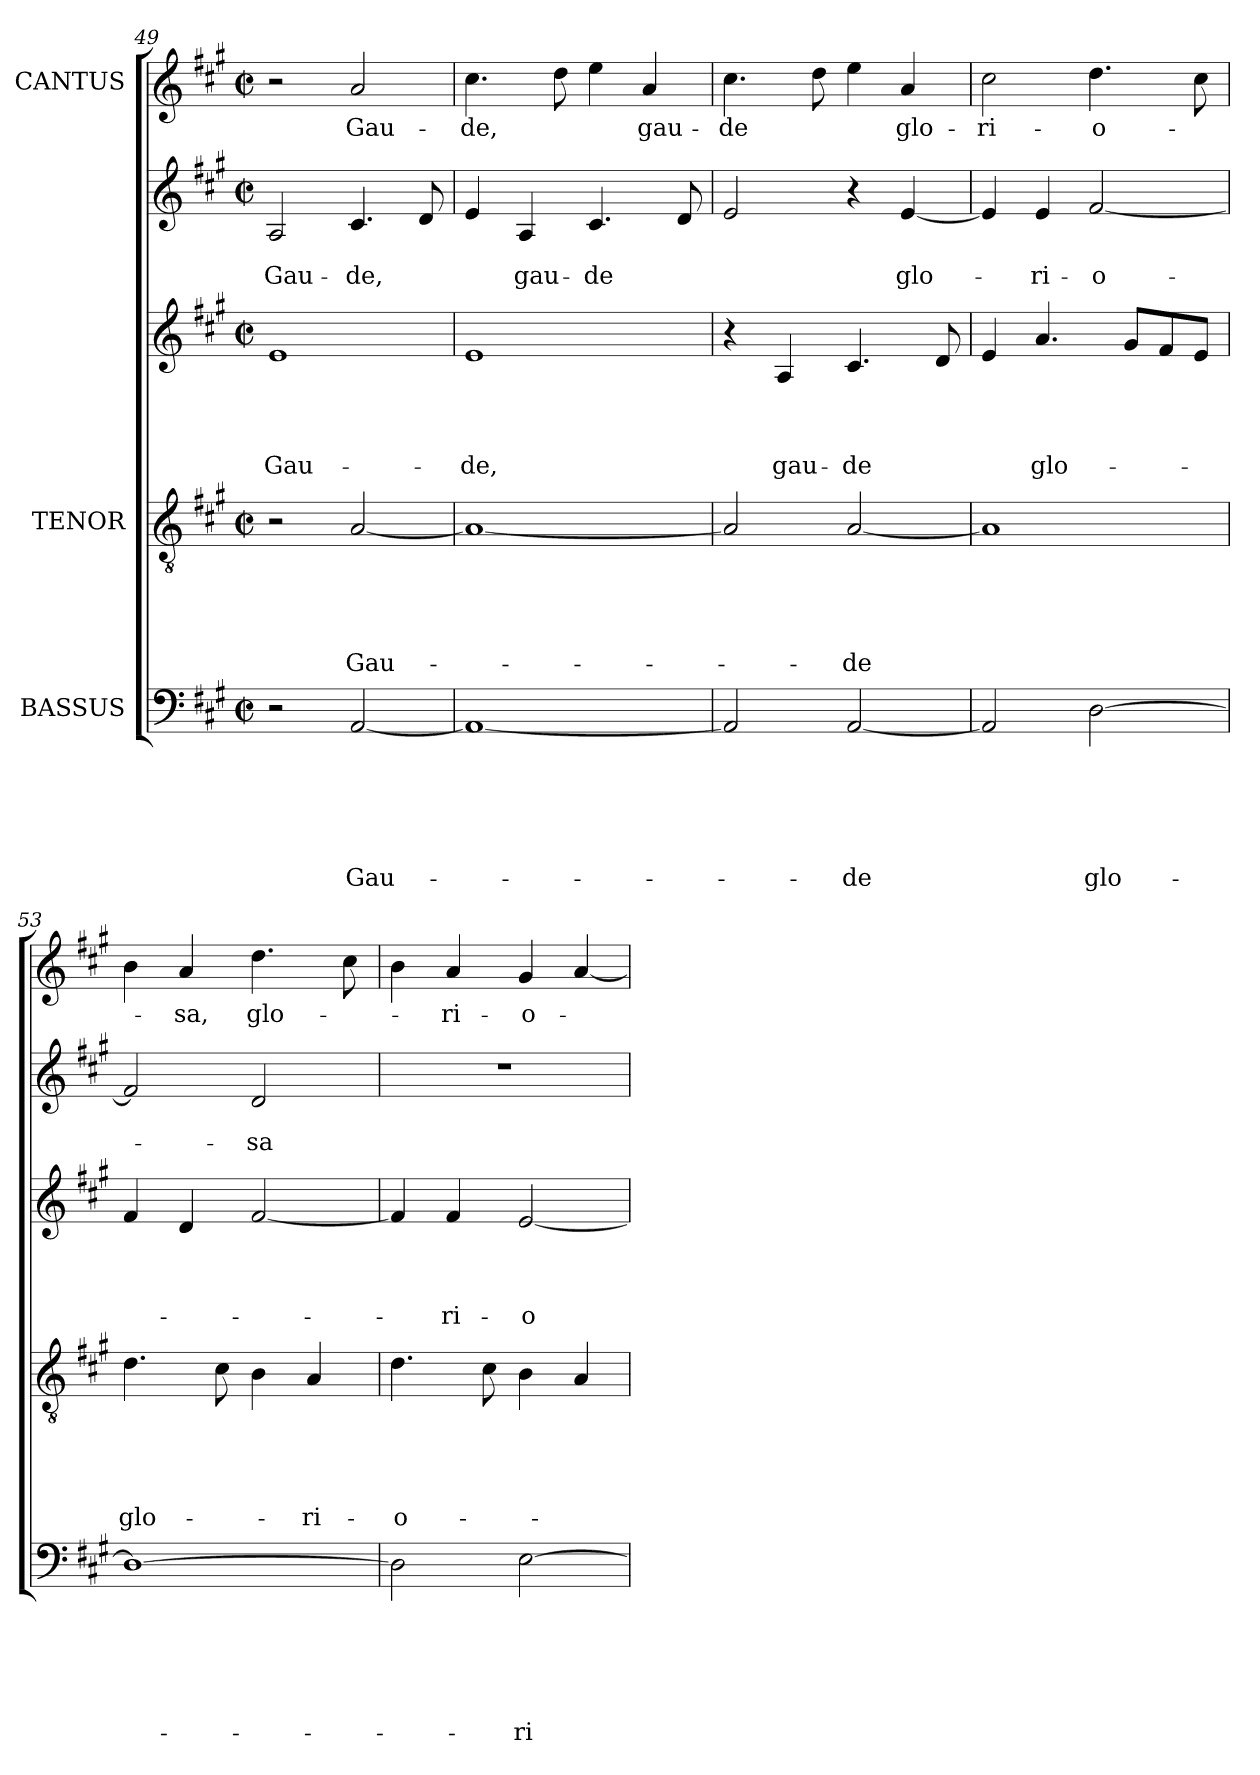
**kern	**text	**text	**text	**text	**text	**text	**kern	**text	**text	**text	**text	**text	**kern	**text	**text	**text	**text	**kern	**text	**text	**kern	**text
*part5	*part5	*part5	*part5	*part5	*part5	*part5	*part4	*part4	*part4	*part4	*part4	*part4	*part3	*part3	*part3	*part3	*part3	*part2	*part2	*part2	*part1	*part1
*staff5	*staff5	*staff5	*staff5	*staff5	*staff5	*staff5	*staff4	*staff4	*staff4	*staff4	*staff4	*staff4	*staff3	*staff3	*staff3	*staff3	*staff3	*staff2	*staff2	*staff2	*staff1	*staff1
*I"BASSUS	*	*	*	*	*	*	*I"TENOR	*	*	*	*	*	*	*	*	*	*	*	*	*	*I"CANTUS	*
*clefF4	*	*	*	*	*	*	*clefGv2	*	*	*	*	*	*clefG2	*	*	*	*	*clefG2	*	*	*clefG2	*
*k[f#c#g#]	*	*	*	*	*	*	*k[f#c#g#]	*	*	*	*	*	*k[f#c#g#]	*	*	*	*	*k[f#c#g#]	*	*	*k[f#c#g#]	*
*A:	*	*	*	*	*	*	*A:	*	*	*	*	*	*A:	*	*	*	*	*A:	*	*	*A:	*
*M2/2	*	*	*	*	*	*	*M2/2	*	*	*	*	*	*M2/2	*	*	*	*	*M2/2	*	*	*M2/2	*
*met(c|)	*	*	*	*	*	*	*met(c|)	*	*	*	*	*	*met(c|)	*	*	*	*	*met(c|)	*	*	*met(c|)	*
=49	=49	=49	=49	=49	=49	=49	=49	=49	=49	=49	=49	=49	=49	=49	=49	=49	=49	=49	=49	=49	=49	=49
!	!	!	!	!	!	!	!	!	!	!	!	!	!	!	!	!	!LO:LY:b	!	!	!LO:LY:b	!	!
2r	.	.	.	.	.	.	2r	.	.	.	.	.	1e	.	.	.	Gau-	2A/	.	Gau-	2r	.
!	!	!	!	!	!	!LO:LY:b	!	!	!	!	!	!LO:LY:b	!	!	!	!	!	!	!	!LO:LY:b	!	!LO:LY:b
[<2AA/	.	.	.	.	.	Gau-	[<2A/	.	.	.	.	Gau-	.	.	.	.	.	4.c#/	.	-de,	2a/	Gau-
.	.	.	.	.	.	.	.	.	.	.	.	.	.	.	.	.	.	8d/	.	.	.	.
=50	=50	=50	=50	=50	=50	=50	=50	=50	=50	=50	=50	=50	=50	=50	=50	=50	=50	=50	=50	=50	=50	=50
!	!	!	!	!	!	!	!	!	!	!	!	!	!	!	!	!	!LO:LY:b	!	!	!	!	!LO:LY:b
1AA_	.	.	.	.	.	.	1A_	.	.	.	.	.	1e	.	.	.	-de,	4e/	.	.	4.cc#\	-de,
!	!	!	!	!	!	!	!	!	!	!	!	!	!	!	!	!	!	!	!	!LO:LY:b	!	!
.	.	.	.	.	.	.	.	.	.	.	.	.	.	.	.	.	.	4A/	.	gau-	.	.
.	.	.	.	.	.	.	.	.	.	.	.	.	.	.	.	.	.	.	.	.	8dd\	.
!	!	!	!	!	!	!	!	!	!	!	!	!	!	!	!	!	!	!	!	!LO:LY:b	!	!
.	.	.	.	.	.	.	.	.	.	.	.	.	.	.	.	.	.	4.c#/	.	-de	4ee\	.
!	!	!	!	!	!	!	!	!	!	!	!	!	!	!	!	!	!	!	!	!	!	!LO:LY:b
.	.	.	.	.	.	.	.	.	.	.	.	.	.	.	.	.	.	.	.	.	4a/	gau-
.	.	.	.	.	.	.	.	.	.	.	.	.	.	.	.	.	.	8d/	.	.	.	.
!!LO:LB:g=z
=51	=51	=51	=51	=51	=51	=51	=51	=51	=51	=51	=51	=51	=51	=51	=51	=51	=51	=51	=51	=51	=51	=51
!	!	!	!	!	!	!	!	!	!	!	!	!	!	!	!	!	!	!	!	!	!	!LO:LY:b
2AA/]	.	.	.	.	.	.	2A/]	.	.	.	.	.	4r	.	.	.	.	2e/	.	.	4.cc#\	-de
!	!	!	!	!	!	!	!	!	!	!	!	!	!	!	!	!	!LO:LY:b	!	!	!	!	!
.	.	.	.	.	.	.	.	.	.	.	.	.	4A/	.	.	.	gau-	.	.	.	.	.
.	.	.	.	.	.	.	.	.	.	.	.	.	.	.	.	.	.	.	.	.	8dd\	.
!	!	!	!	!	!	!LO:LY:b	!	!	!	!	!	!LO:LY:b	!	!	!	!	!LO:LY:b	!	!	!	!	!
[<2AA/	.	.	.	.	.	-de	[<2A/	.	.	.	.	-de	4.c#/	.	.	.	-de	4r	.	.	4ee\	.
!	!	!	!	!	!	!	!	!	!	!	!	!	!	!	!	!	!	!	!	!LO:LY:b	!	!LO:LY:b
.	.	.	.	.	.	.	.	.	.	.	.	.	.	.	.	.	.	[<4e/	.	glo-	4a/	glo-
.	.	.	.	.	.	.	.	.	.	.	.	.	8d/	.	.	.	.	.	.	.	.	.
=52	=52	=52	=52	=52	=52	=52	=52	=52	=52	=52	=52	=52	=52	=52	=52	=52	=52	=52	=52	=52	=52	=52
!	!	!	!	!	!	!	!	!	!	!	!	!	!	!	!	!	!	!	!	!	!	!LO:LY:b
2AA/]	.	.	.	.	.	.	1A]	.	.	.	.	.	4e/	.	.	.	.	4e/]	.	.	2cc#\	-ri-
!	!	!	!	!	!	!	!	!	!	!	!	!	!	!	!	!	!LO:LY:b	!	!	!LO:LY:b	!	!
.	.	.	.	.	.	.	.	.	.	.	.	.	4.a/	.	.	.	glo-	4e/	.	-ri-	.	.
!	!	!	!	!	!	!LO:LY:b	!	!	!	!	!	!	!	!	!	!	!	!	!	!LO:LY:b	!	!LO:LY:b
[>2D\	.	.	.	.	.	glo-	.	.	.	.	.	.	.	.	.	.	.	[<2f#/	.	-o-	4.dd\	-o-
.	.	.	.	.	.	.	.	.	.	.	.	.	8g#/L	.	.	.	.	.	.	.	.	.
.	.	.	.	.	.	.	.	.	.	.	.	.	8f#/	.	.	.	.	.	.	.	.	.
.	.	.	.	.	.	.	.	.	.	.	.	.	8e/J	.	.	.	.	.	.	.	8cc#\	.
=53	=53	=53	=53	=53	=53	=53	=53	=53	=53	=53	=53	=53	=53	=53	=53	=53	=53	=53	=53	=53	=53	=53
!	!	!	!	!	!	!	!	!	!	!	!	!LO:LY:b	!	!	!	!	!	!	!	!	!	!
1D_	.	.	.	.	.	.	4.d\	.	.	.	.	glo-	4f#/	.	.	.	.	2f#/]	.	.	4b\	.
!	!	!	!	!	!	!	!	!	!	!	!	!	!	!	!	!	!	!	!	!	!	!LO:LY:b
.	.	.	.	.	.	.	.	.	.	.	.	.	4d/	.	.	.	.	.	.	.	4a/	-sa,
.	.	.	.	.	.	.	8c#\	.	.	.	.	.	.	.	.	.	.	.	.	.	.	.
!	!	!	!	!	!	!	!	!	!	!	!	!	!	!	!	!	!	!	!	!LO:LY:b	!	!LO:LY:b
.	.	.	.	.	.	.	4B\	.	.	.	.	.	[<2f#/	.	.	.	.	2d/	.	-sa	4.dd\	glo-
!	!	!	!	!	!	!	!	!	!	!	!	!LO:LY:b	!	!	!	!	!	!	!	!	!	!
.	.	.	.	.	.	.	4A/	.	.	.	.	-ri-	.	.	.	.	.	.	.	.	.	.
.	.	.	.	.	.	.	.	.	.	.	.	.	.	.	.	.	.	.	.	.	8cc#\	.
=54	=54	=54	=54	=54	=54	=54	=54	=54	=54	=54	=54	=54	=54	=54	=54	=54	=54	=54	=54	=54	=54	=54
!	!	!	!	!	!	!	!	!	!	!	!	!LO:LY:b	!	!	!	!	!	!	!	!	!	!
2D\]	.	.	.	.	.	.	4.d\	.	.	.	.	-o-	4f#/]	.	.	.	.	1r	.	.	4b\	.
!	!	!	!	!	!	!	!	!	!	!	!	!	!	!	!	!	!LO:LY:b	!	!	!	!	!LO:LY:b
.	.	.	.	.	.	.	.	.	.	.	.	.	4f#/	.	.	.	-ri-	.	.	.	4a/	-ri-
.	.	.	.	.	.	.	8c#\	.	.	.	.	.	.	.	.	.	.	.	.	.	.	.
!	!	!	!	!	!	!LO:LY:b	!	!	!	!	!	!	!	!	!	!	!LO:LY:b	!	!	!	!	!LO:LY:b
[>2E\	.	.	.	.	.	-ri-	4B\	.	.	.	.	.	[<2e/	.	.	.	-o-	.	.	.	4g#/	-o-
.	.	.	.	.	.	.	4A/	.	.	.	.	.	.	.	.	.	.	.	.	.	[<4a/	.
=	=	=	=	=	=	=	=	=	=	=	=	=	=	=	=	=	=	=	=	=	=	=
*-	*-	*-	*-	*-	*-	*-	*-	*-	*-	*-	*-	*-	*-	*-	*-	*-	*-	*-	*-	*-	*-	*-
